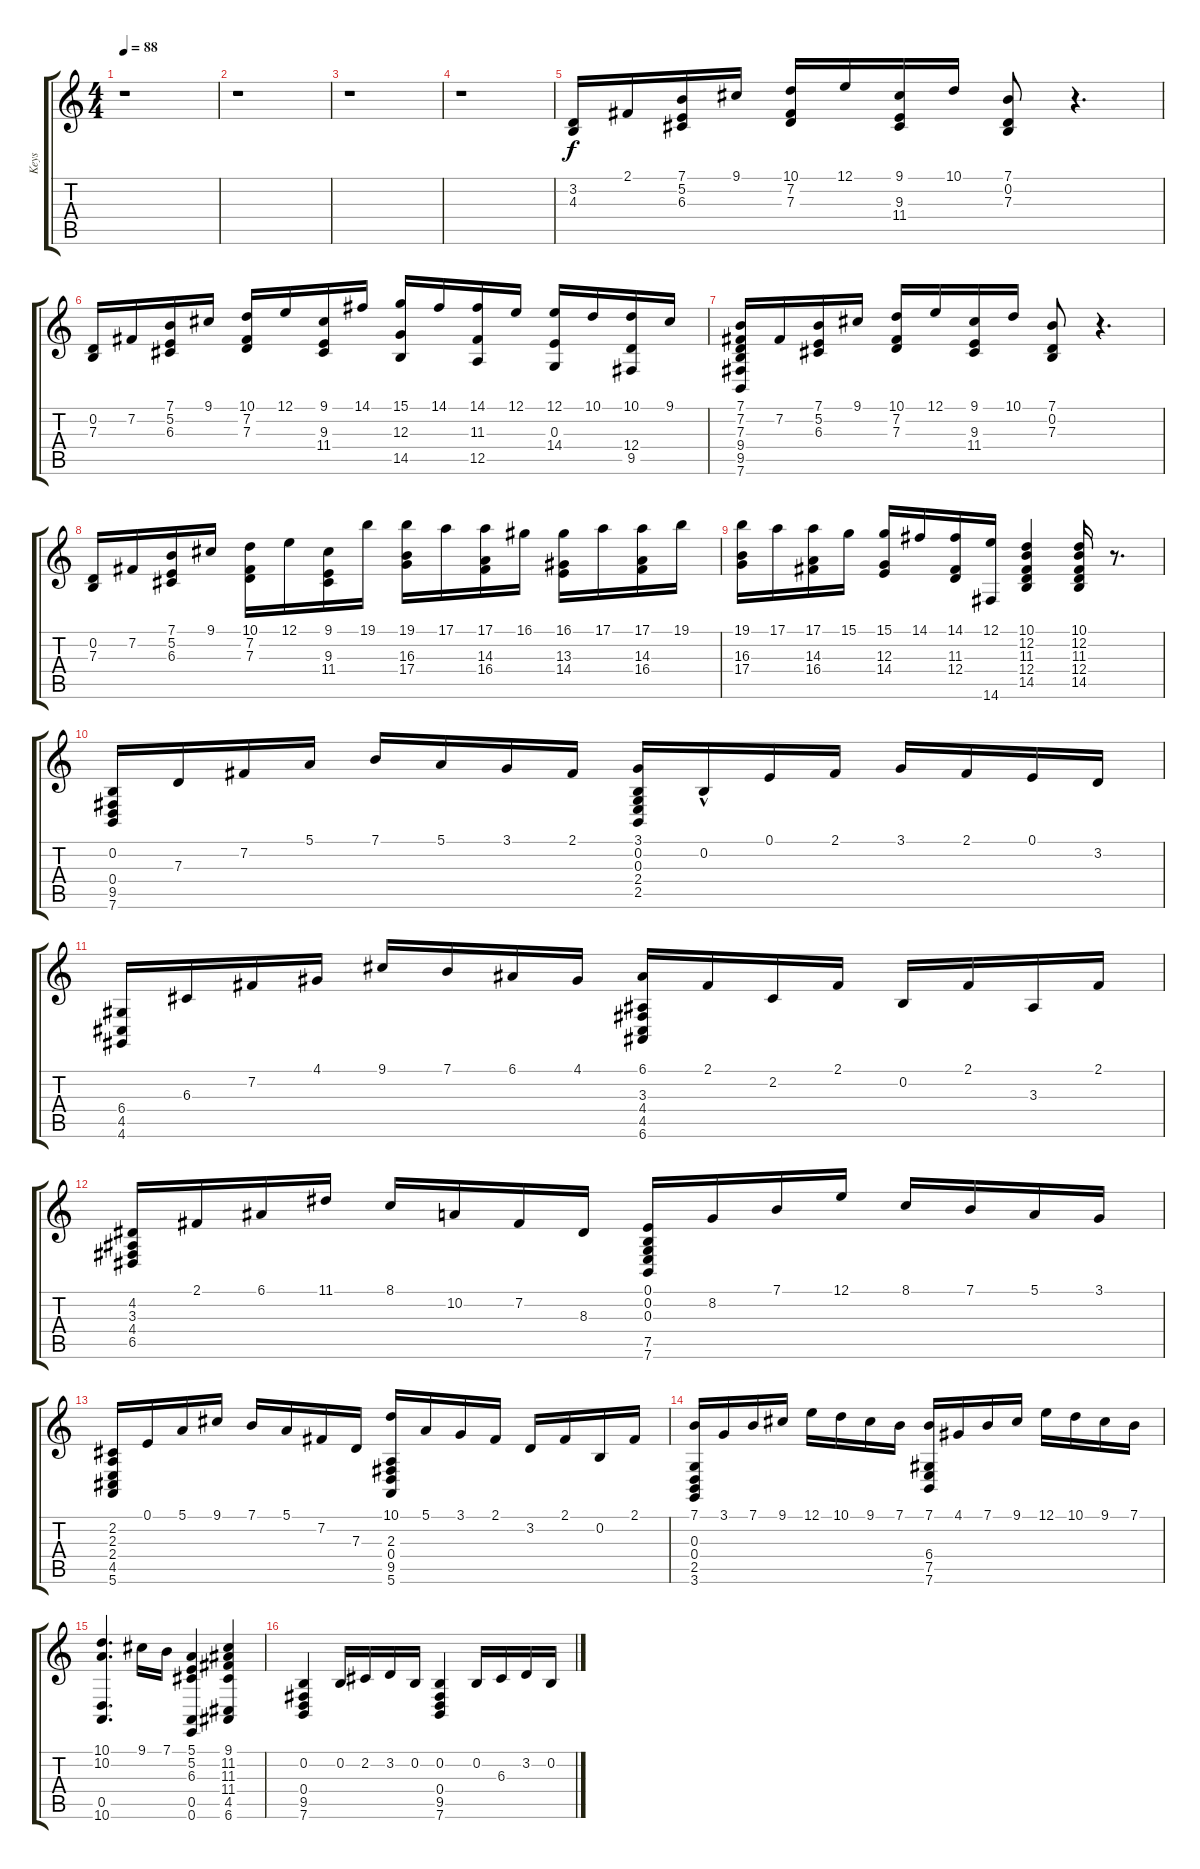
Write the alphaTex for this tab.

\track ("Keys" "Keys") {instrument stringensemble1}
\staff {score tabs}
\tuning (E4 B3 G3 D3 A2 E2) {hide}
\ts (4 4)
\tempo 88
\clef g2
\ks c
r.1{dy f} |
r.1 |
r.1 |
r.1 |
(3.2 4.3).16 2.1.16 (7.1 5.2 6.3).16 9.1.16 (10.1 7.2 7.3).16 12.1.16 (9.1 9.3 11.4).16 10.1.16 (7.1 0.2 7.3).8 r.4{d} |
(0.2 7.3).16 7.2.16 (7.1 5.2 6.3).16 9.1.16 (10.1 7.2 7.3).16 12.1.16 (9.1 9.3 11.4).16 14.1.16 (15.1 12.3 14.5).16 14.1.16 (14.1 11.3 12.5).16 12.1.16 (12.1 0.3 14.4).16 10.1.16 (10.1 12.4 9.5).16 9.1.16 |
(7.1 7.2 7.3 9.4 9.5 7.6).16 7.2.16 (7.1 5.2 6.3).16 9.1.16 (10.1 7.2 7.3).16 12.1.16 (9.1 9.3 11.4).16 10.1.16 (7.1 0.2 7.3).8 r.4{d} |
(0.2 7.3).16 7.2.16 (7.1 5.2 6.3).16 9.1.16 (10.1 7.2 7.3).16 12.1.16 (9.1 9.3 11.4).16 19.1.16 (19.1 16.3 17.4).16 17.1.16 (17.1 14.3 16.4).16 16.1.16 (16.1 13.3 14.4).16 17.1.16 (17.1 14.3 16.4).16 19.1.16 |
(19.1 16.3 17.4).16 17.1.16 (17.1 14.3 16.4).16 15.1.16 (15.1 12.3 14.4).16 14.1.16 (14.1 11.3 12.4).16 (12.1 14.6).16 (10.1 12.2 11.3 12.4 14.5).4 (10.1 12.2 11.3 12.4 14.5).16 r.8{d} |
(0.2 0.4 9.5 7.6).16 7.3.16 7.2.16 5.1.16 7.1.16 5.1.16 3.1.16 2.1.16 (3.1 0.2 0.3 2.4 2.5).16 0.2{hac}.16 0.1.16 2.1.16 3.1.16 2.1.16 0.1.16 3.2.16 |
(6.4 4.5 4.6).16 6.3.16 7.2.16 4.1.16 9.1.16 7.1.16 6.1.16 4.1.16 (6.1 3.3 4.4 4.5 6.6).16 2.1.16 2.2.16 2.1.16 0.2.16 2.1.16 3.3.16 2.1.16 |
(4.2 3.3 4.4 6.5).16 2.1.16 6.1.16 11.1.16 8.1.16 10.2.16 7.2.16 8.3.16 (0.1 0.2 0.3 7.5 7.6).16 8.2.16 7.1.16 12.1.16 8.1.16 7.1.16 5.1.16 3.1.16 |
(2.2 2.3 2.4 4.5 5.6).16 0.1.16 5.1.16 9.1.16 7.1.16 5.1.16 7.2.16 7.3.16 (10.1 2.3 0.4 9.5 5.6).16 5.1.16 3.1.16 2.1.16 3.2.16 2.1.16 0.2.16 2.1.16 |
(7.1 0.3 0.4 2.5 3.6).16 3.1.16 7.1.16 9.1.16 12.1.16 10.1.16 9.1.16 7.1.16 (7.1 6.4 7.5 7.6).16 4.1.16 7.1.16 9.1.16 12.1.16 10.1.16 9.1.16 7.1.16 |
(10.1 10.2 0.5 10.6).4{d} 9.1.16 7.1.16 (5.1 5.2 6.3 0.5 0.6).4 (9.1 11.2 11.3 11.4 4.5 6.6).4 |
(0.2 0.4 9.5 7.6).4 0.2.16 2.2.16 3.2.16 0.2.16 (0.2 0.4 9.5 7.6).4 0.2.16 6.3.16 3.2.16 0.2.16
